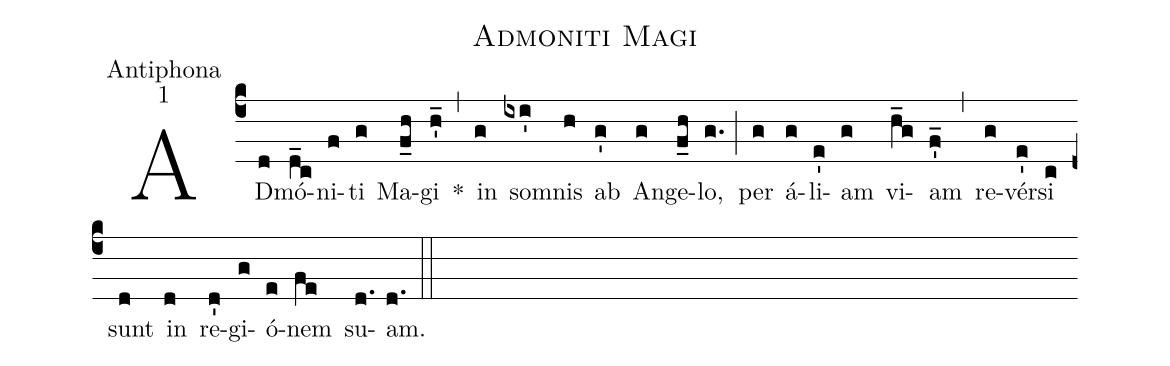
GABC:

name:Admoniti Magi;
office-part:Antiphona;
mode:1;
%%
(c4) AD(d)mó(d_c)ni(f)ti(g) Ma(f_h)gi(h'_) *(,) in(g) so(ixi')mnis(h) ab(g') An(g)ge(f_h)lo,(g.) (;) per(g) á(g)li(e')am(g) vi(h_g)am(f'_) (,) re(g)vér(e')si(c) sunt(d) in(d) re(d')gi(g)ó(e)nem(fe) su(d.)am.(d.) (::)
